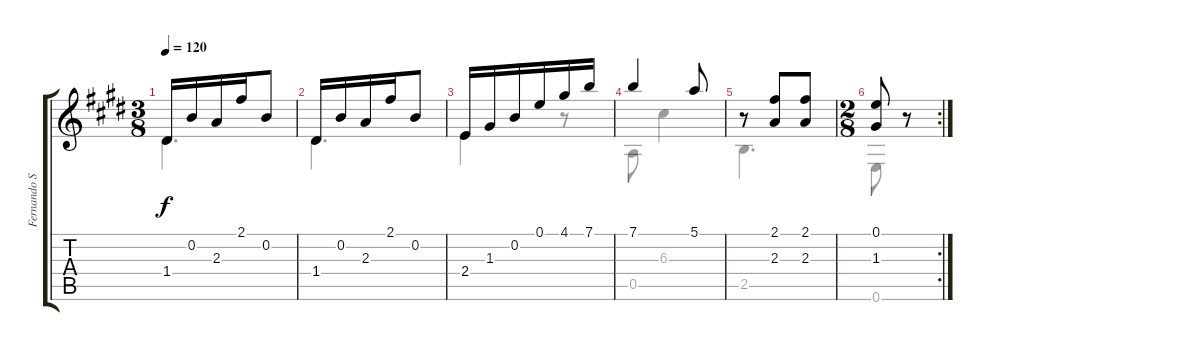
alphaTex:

\track ("Fernando Sor" "Fernando S") {instrument acousticguitarnylon}
\staff {score tabs}
\tuning (E4 B3 G3 D3 A2 E2) {hide}
\voice
\ts (3 8)
\tempo 120
\clef g2
\ks c#minor
1.4.16{dy f} 0.2.16 2.3.16 2.1.16 0.2.8 |
1.4.16 0.2.16 2.3.16 2.1.16 0.2.8 |
2.4.16 1.3.16 0.2.16 0.1.16 4.1.16 7.1.16 |
7.1.4 5.1.8 |
r.8 (2.1 2.3).8 (2.1 2.3).8 |
\rc 2
\ts (2 8)
(0.1 1.3).8 r.8
\voice
\clef g2
\ottava regular
\simile none
\ks c#minor
1.4.4{d dy f} |
1.4.4{d} |
2.4.4 r.8 |
0.5.8 6.3.4 |
2.5.4{d} |
0.6.8 r.8
